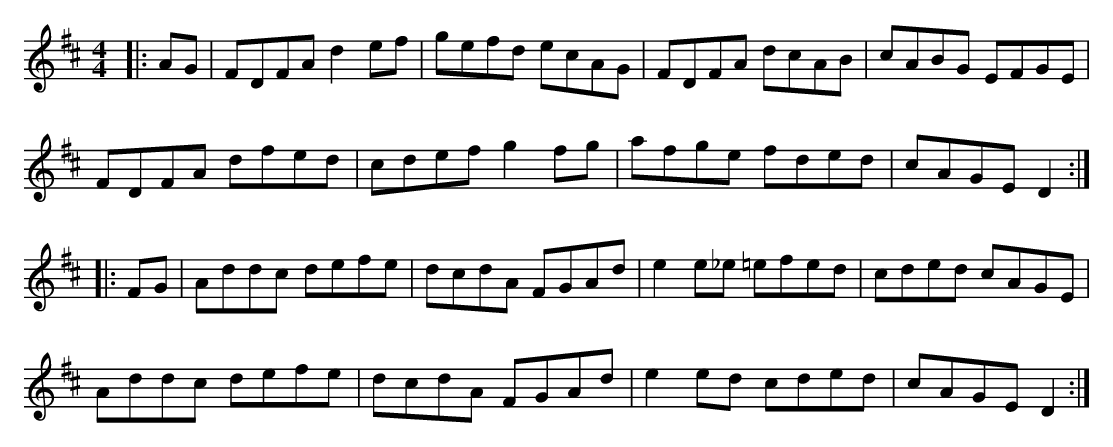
X:1
M:4/4
K:D
|: AG | FDFA d2 ef | gefd ecAG | FDFA dcAB | cABG EFGE |
FDFA dfed | cdef g2 fg | afge fded | cAGE D2 :|
|: FG | Addc defe | dcdA FGAd | e2e_e =efed | cded cAGE |
Addc defe | dcdA FGAd | e2ed cded | cAGE D2 :|
